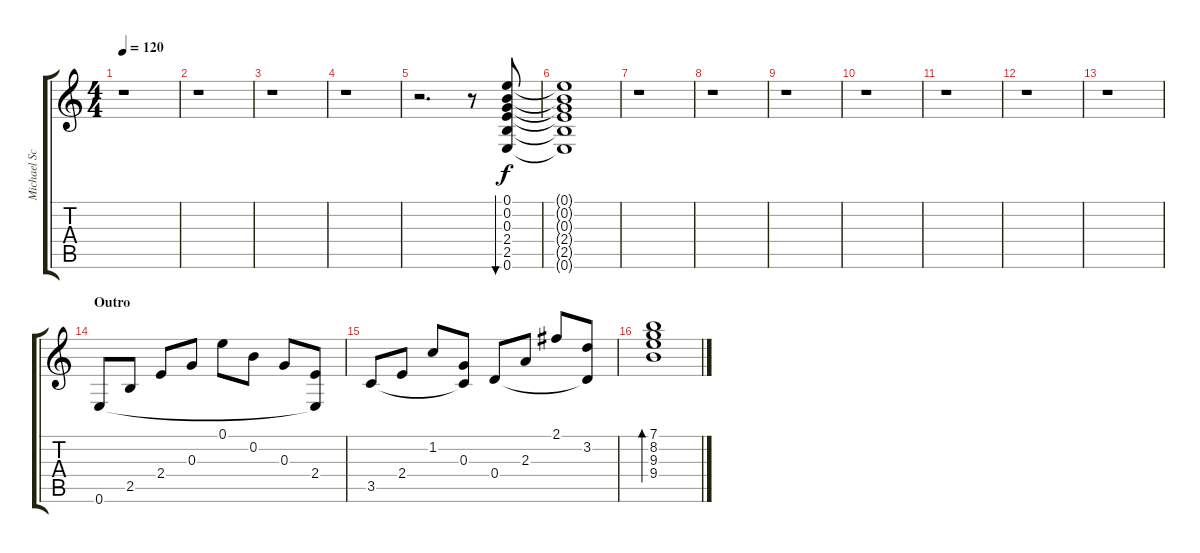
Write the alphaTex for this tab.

\track ("Michael Schenker 2" "Michael Sc") {instrument acousticguitarsteel}
\staff {score tabs}
\tuning (E4 B3 G3 D3 A2 E2) {hide}
\ts (4 4)
\tempo 120
\clef g2
\ks c
r.1{dy f} |
r.1 |
r.1 |
r.1 |
r.2{d} r.8 (0.1 0.2 0.3 2.4 2.5 0.6).8{bu 480} |
(0.1{t} 0.2{t} 0.3{t} 2.4{t} 2.5{t} 0.6{t}).1 |
r.1 |
r.1 |
r.1 |
r.1 |
r.1 |
r.1 |
r.1 |
\section ("" "Outro")
0.6.8 2.5.8 2.4.8 0.3.8 0.1.8 0.2.8 0.3.8 (2.4 0.6{t}).8 |
3.5.8 2.4.8 1.2.8 (0.3 3.5{t}).8 0.4.8 2.3.8 2.1.8 (3.2 0.4{t}).8 |
(7.1 8.2 9.3 9.4).1{bd 120}
